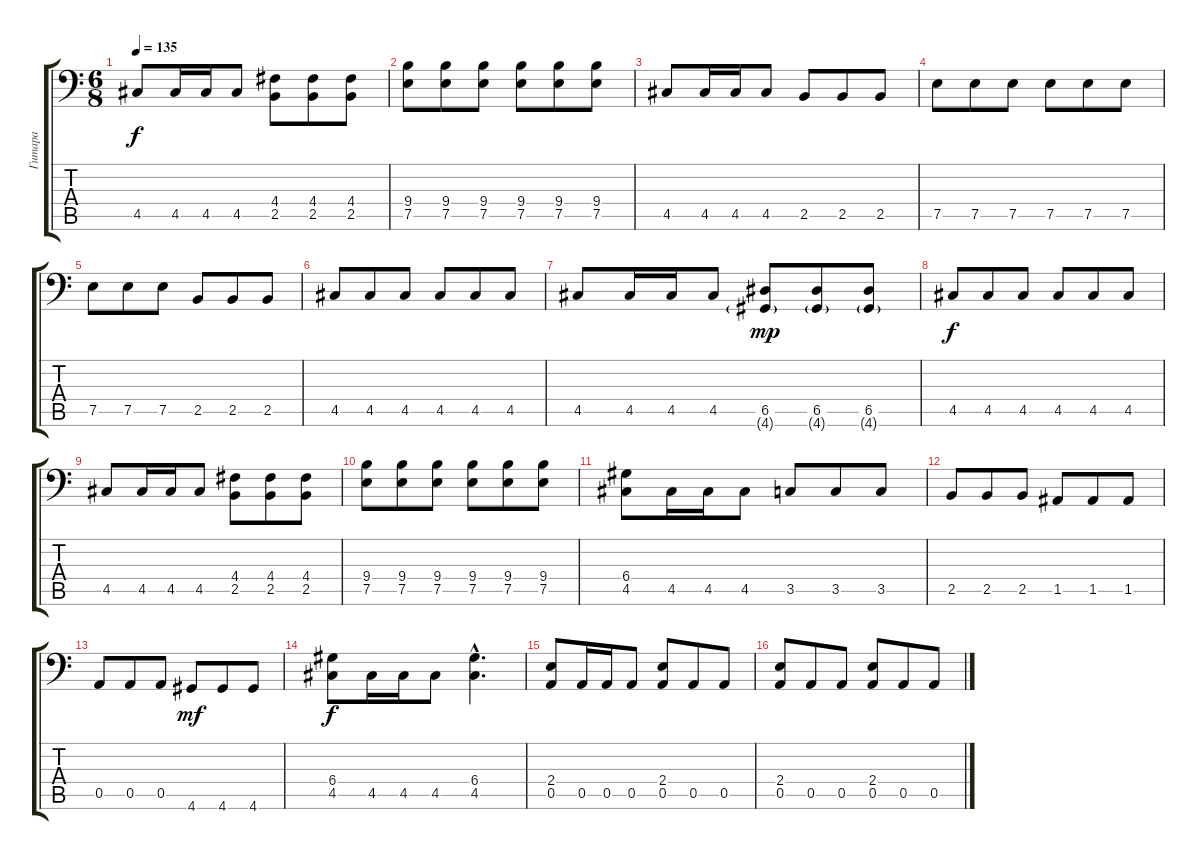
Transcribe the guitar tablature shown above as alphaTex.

\track ("Гитара" "Гитара") {instrument distortionguitar}
\staff {score tabs}
\tuning (E3 B2 G2 D2 A1 E1) {hide}
\ts (6 8)
\tempo 135
\clef f4
\ks c
4.5.8{dy f} 4.5.16 4.5.16 4.5.8 (4.4 2.5).8 (4.4 2.5).8 (4.4 2.5).8 |
(9.4 7.5).8 (9.4 7.5).8 (9.4 7.5).8 (9.4 7.5).8 (9.4 7.5).8 (9.4 7.5).8 |
4.5.8 4.5.16 4.5.16 4.5.8 2.5.8 2.5.8 2.5.8 |
7.5.8 7.5.8 7.5.8 7.5.8 7.5.8 7.5.8 |
7.5.8 7.5.8 7.5.8 2.5.8 2.5.8 2.5.8 |
4.5.8 4.5.8 4.5.8 4.5.8 4.5.8 4.5.8 |
4.5.8 4.5.16 4.5.16 4.5.8 (6.5 4.6{g}).8{dy mp} (6.5 4.6{g}).8 (6.5 4.6{g}).8 |
4.5.8{dy f} 4.5.8 4.5.8 4.5.8 4.5.8 4.5.8 |
4.5.8 4.5.16 4.5.16 4.5.8 (4.4 2.5).8 (4.4 2.5).8 (4.4 2.5).8 |
(9.4 7.5).8 (9.4 7.5).8 (9.4 7.5).8 (9.4 7.5).8 (9.4 7.5).8 (9.4 7.5).8 |
(6.4 4.5).8 4.5.16 4.5.16 4.5.8 3.5.8 3.5.8 3.5.8 |
2.5.8 2.5.8 2.5.8 1.5.8 1.5.8 1.5.8 |
0.5.8 0.5.8 0.5.8 4.6.8{dy mf} 4.6.8 4.6.8 |
(6.4 4.5).8{dy f} 4.5.16 4.5.16 4.5.8 (6.4{hac} 4.5{hac}).4{d} |
\section ("" "")
(2.4 0.5).8 0.5.16 0.5.16 0.5.8 (2.4 0.5).8 0.5.8 0.5.8 |
(2.4 0.5).8 0.5.8 0.5.8 (2.4 0.5).8 0.5.8 0.5.8
